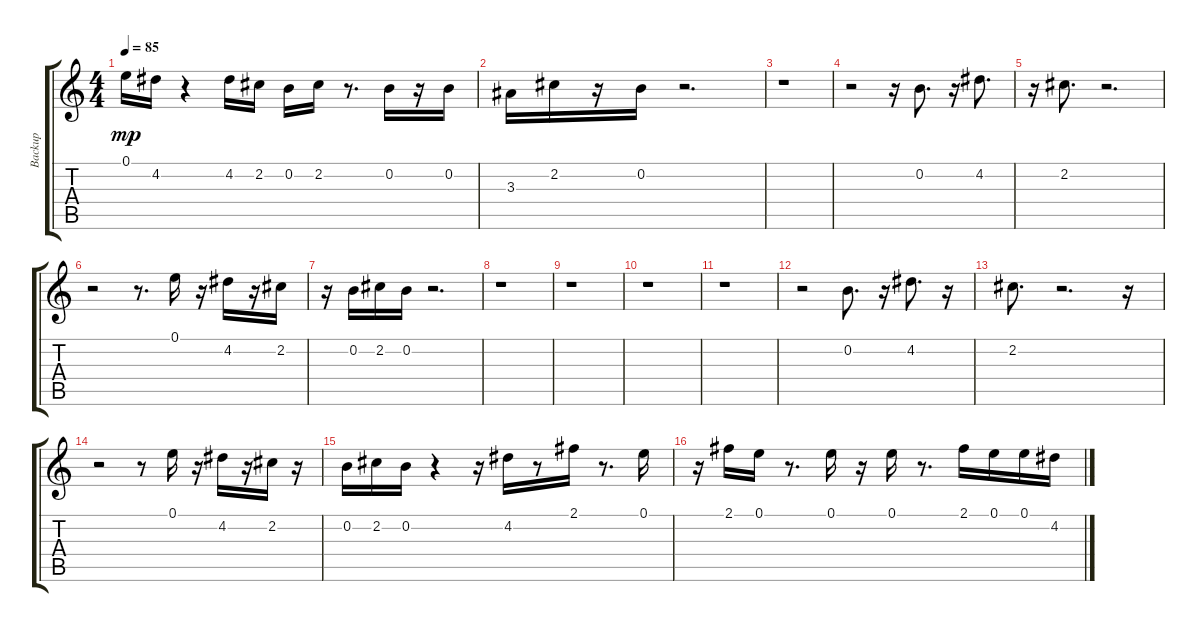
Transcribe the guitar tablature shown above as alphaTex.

\track ("Backup" "Backup") {instrument overdrivenguitar}
\staff {score tabs}
\tuning (E4 B3 G3 D3 A2 E2) {hide}
\ts (4 4)
\tempo 85
\clef g2
\ks c
0.1.16{dy mp} 4.2.16 r.4 4.2.16 2.2.16 0.2.16 2.2.16 r.8{d} 0.2.16 r.16 0.2.16 |
3.3.16 2.2.16 r.16 0.2.16 r.2{d} |
r.1 |
r.2 r.16 0.2.8{d} r.16 4.2.8{d} |
r.16 2.2.8{d} r.2{d} |
r.2 r.8{d} 0.1.16 r.16 4.2.16 r.16 2.2.16 |
r.16 0.2.16 2.2.16 0.2.16 r.2{d} |
r.1 |
r.1 |
r.1 |
r.1 |
r.2 0.2.8{d} r.16 4.2.8{d} r.16 |
2.2.8{d} r.2{d} r.16 |
r.2 r.8 0.1.16 r.16 4.2.16 r.16 2.2.16 r.16 |
0.2.16 2.2.16 0.2.16 r.4 r.16 4.2.16 r.8 2.1.16 r.8{d} 0.1.16 |
r.16 2.1.16 0.1.16 r.8{d} 0.1.16 r.16 0.1.16 r.8{d} 2.1.16 0.1.16 0.1.16 4.2.16
